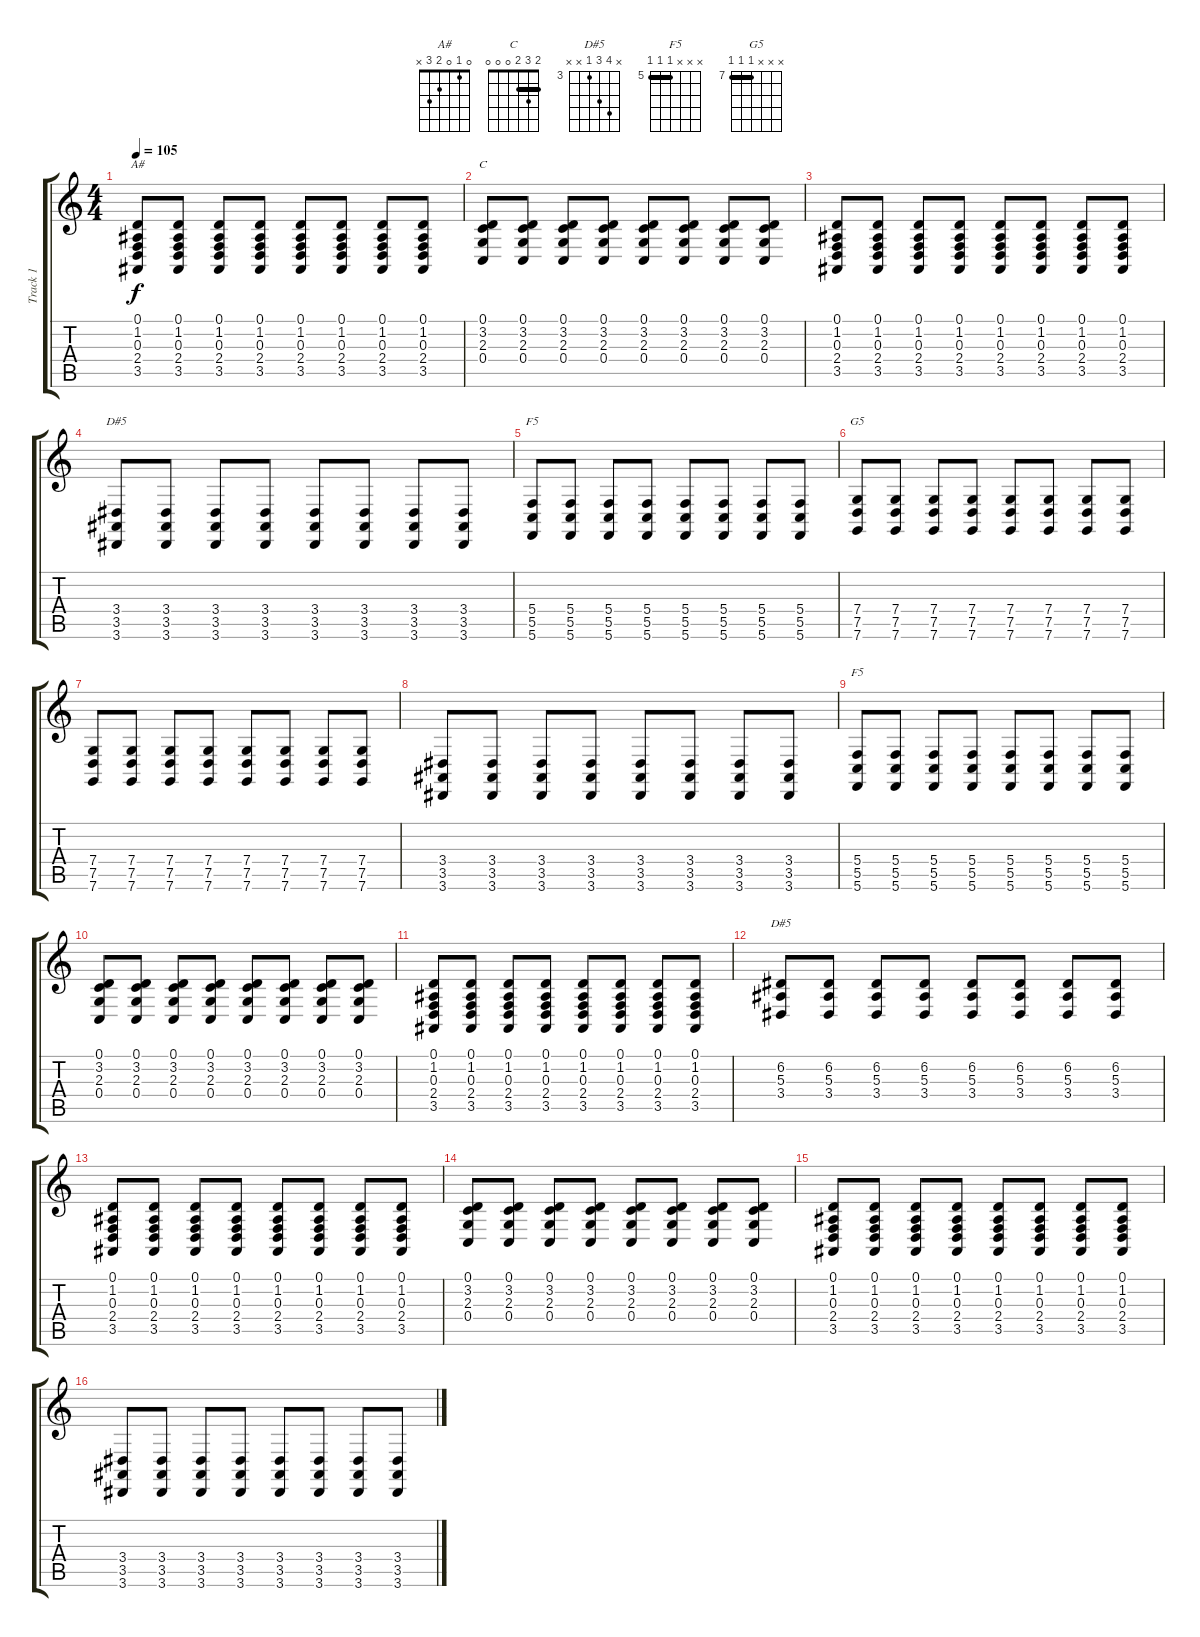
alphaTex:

\track ("Track 1" "Track 1") {instrument synthbrass1}
\staff {score tabs}
\tuning (D4 A3 F3 C3 G2 C2) {hide}
\chord ("A#" 0 1 0 2 3 x)
\chord ("C" 2 3 2 0 0 0) {barre 2}
\chord ("D#5" x x x 3 3 3) {firstfret 3 barre 3}
\chord ("F5" x x x 5 5 5) {barre 5}
\chord ("G5" x x x 7 7 7) {firstfret 7 barre 7}
\chord ("F5" x x x 5 5 5) {firstfret 5 barre 5}
\chord ("D#5" x 6 5 3 x x) {firstfret 3}
\ts (4 4)
\tempo 105
\clef g2
\ks c
(0.1 1.2 0.3 2.4 3.5).8{ch "A#" dy f} (0.1 1.2 0.3 2.4 3.5).8 (0.1 1.2 0.3 2.4 3.5).8 (0.1 1.2 0.3 2.4 3.5).8 (0.1 1.2 0.3 2.4 3.5).8 (0.1 1.2 0.3 2.4 3.5).8 (0.1 1.2 0.3 2.4 3.5).8 (0.1 1.2 0.3 2.4 3.5).8 |
(0.1 3.2 2.3 0.4).8{ch "C"} (0.1 3.2 2.3 0.4).8 (0.1 3.2 2.3 0.4).8 (0.1 3.2 2.3 0.4).8 (0.1 3.2 2.3 0.4).8 (0.1 3.2 2.3 0.4).8 (0.1 3.2 2.3 0.4).8 (0.1 3.2 2.3 0.4).8 |
(0.1 1.2 0.3 2.4 3.5).8 (0.1 1.2 0.3 2.4 3.5).8 (0.1 1.2 0.3 2.4 3.5).8 (0.1 1.2 0.3 2.4 3.5).8 (0.1 1.2 0.3 2.4 3.5).8 (0.1 1.2 0.3 2.4 3.5).8 (0.1 1.2 0.3 2.4 3.5).8 (0.1 1.2 0.3 2.4 3.5).8 |
(3.4 3.5 3.6).8{ch "D#5"} (3.4 3.5 3.6).8 (3.4 3.5 3.6).8 (3.4 3.5 3.6).8 (3.4 3.5 3.6).8 (3.4 3.5 3.6).8 (3.4 3.5 3.6).8 (3.4 3.5 3.6).8 |
(5.4 5.5 5.6).8{ch "F5"} (5.4 5.5 5.6).8 (5.4 5.5 5.6).8 (5.4 5.5 5.6).8 (5.4 5.5 5.6).8 (5.4 5.5 5.6).8 (5.4 5.5 5.6).8 (5.4 5.5 5.6).8 |
(7.4 7.5 7.6).8{ch "G5"} (7.4 7.5 7.6).8 (7.4 7.5 7.6).8 (7.4 7.5 7.6).8 (7.4 7.5 7.6).8 (7.4 7.5 7.6).8 (7.4 7.5 7.6).8 (7.4 7.5 7.6).8 |
(7.4 7.5 7.6).8 (7.4 7.5 7.6).8 (7.4 7.5 7.6).8 (7.4 7.5 7.6).8 (7.4 7.5 7.6).8 (7.4 7.5 7.6).8 (7.4 7.5 7.6).8 (7.4 7.5 7.6).8 |
(3.4 3.5 3.6).8 (3.4 3.5 3.6).8 (3.4 3.5 3.6).8 (3.4 3.5 3.6).8 (3.4 3.5 3.6).8 (3.4 3.5 3.6).8 (3.4 3.5 3.6).8 (3.4 3.5 3.6).8 |
(5.4 5.5 5.6).8{ch "F5"} (5.4 5.5 5.6).8 (5.4 5.5 5.6).8 (5.4 5.5 5.6).8 (5.4 5.5 5.6).8 (5.4 5.5 5.6).8 (5.4 5.5 5.6).8 (5.4 5.5 5.6).8 |
(0.1 3.2 2.3 0.4).8 (0.1 3.2 2.3 0.4).8 (0.1 3.2 2.3 0.4).8 (0.1 3.2 2.3 0.4).8 (0.1 3.2 2.3 0.4).8 (0.1 3.2 2.3 0.4).8 (0.1 3.2 2.3 0.4).8 (0.1 3.2 2.3 0.4).8 |
(0.1 1.2 0.3 2.4 3.5).8 (0.1 1.2 0.3 2.4 3.5).8 (0.1 1.2 0.3 2.4 3.5).8 (0.1 1.2 0.3 2.4 3.5).8 (0.1 1.2 0.3 2.4 3.5).8 (0.1 1.2 0.3 2.4 3.5).8 (0.1 1.2 0.3 2.4 3.5).8 (0.1 1.2 0.3 2.4 3.5).8 |
(6.2 5.3 3.4).8{ch "D#5"} (6.2 5.3 3.4).8 (6.2 5.3 3.4).8 (6.2 5.3 3.4).8 (6.2 5.3 3.4).8 (6.2 5.3 3.4).8 (6.2 5.3 3.4).8 (6.2 5.3 3.4).8 |
(0.1 1.2 0.3 2.4 3.5).8 (0.1 1.2 0.3 2.4 3.5).8 (0.1 1.2 0.3 2.4 3.5).8 (0.1 1.2 0.3 2.4 3.5).8 (0.1 1.2 0.3 2.4 3.5).8 (0.1 1.2 0.3 2.4 3.5).8 (0.1 1.2 0.3 2.4 3.5).8 (0.1 1.2 0.3 2.4 3.5).8 |
(0.1 3.2 2.3 0.4).8 (0.1 3.2 2.3 0.4).8 (0.1 3.2 2.3 0.4).8 (0.1 3.2 2.3 0.4).8 (0.1 3.2 2.3 0.4).8 (0.1 3.2 2.3 0.4).8 (0.1 3.2 2.3 0.4).8 (0.1 3.2 2.3 0.4).8 |
(0.1 1.2 0.3 2.4 3.5).8 (0.1 1.2 0.3 2.4 3.5).8 (0.1 1.2 0.3 2.4 3.5).8 (0.1 1.2 0.3 2.4 3.5).8 (0.1 1.2 0.3 2.4 3.5).8 (0.1 1.2 0.3 2.4 3.5).8 (0.1 1.2 0.3 2.4 3.5).8 (0.1 1.2 0.3 2.4 3.5).8 |
(3.4 3.5 3.6).8 (3.4 3.5 3.6).8 (3.4 3.5 3.6).8 (3.4 3.5 3.6).8 (3.4 3.5 3.6).8 (3.4 3.5 3.6).8 (3.4 3.5 3.6).8 (3.4 3.5 3.6).8
